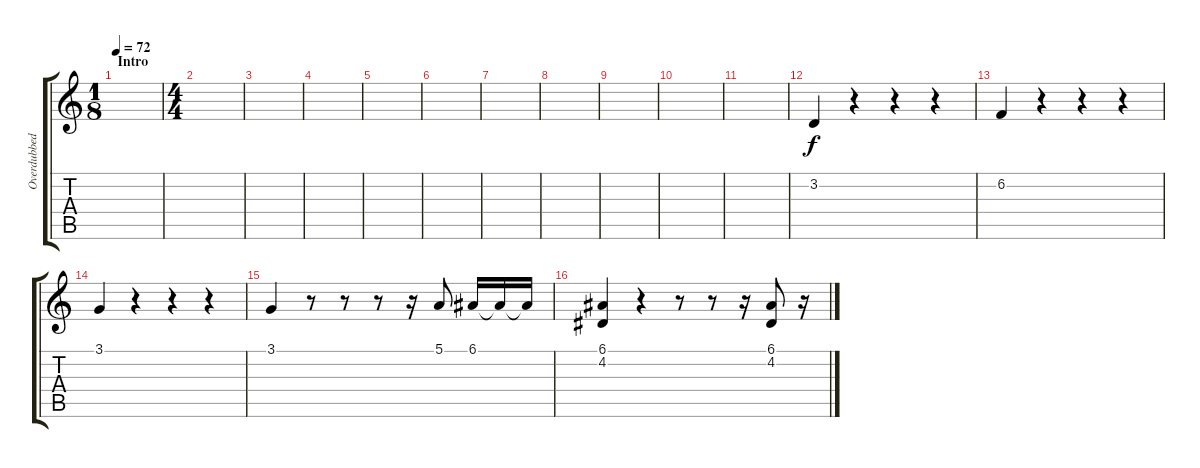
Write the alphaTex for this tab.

\track ("Overdubbed Piano" "Overdubbed") {instrument brightacousticpiano}
\staff {score tabs}
\tuning (E4 B3 G3 D3 A2 E2) {hide}
\ts (1 8)
\section ("" "Intro")
\tempo 72
\clef g2
\ks c
|
\ts (4 4)
|
|
|
|
|
|
|
|
|
|
3.2.4 r.4 r.4 r.4 |
6.2.4 r.4 r.4 r.4 |
3.1.4 r.4 r.4 r.4 |
3.1.4 r.8 r.8 r.8 r.16 5.1.8 6.1.16 6.1{t}.16 6.1{t}.16 |
(6.1 4.2).4 r.4 r.8 r.8 r.16 (6.1 4.2).8 r.16
